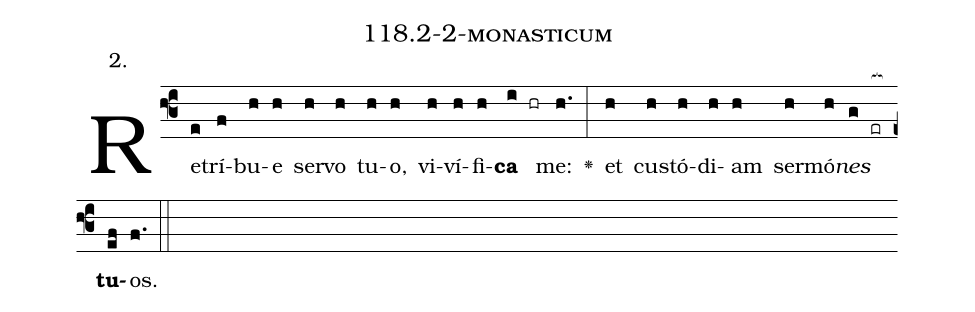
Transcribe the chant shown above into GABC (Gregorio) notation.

name: 118.2-2-monasticum;
annotation: 2.;
%%
(f3)Re(e)trí(f)bu(h)e(h) ser(h)vo(h) tu(h)o,(h) vi(h)ví(h)fi(h)<b>ca</b>(i hr) me:(h.) <v>\greheightstar</v>(:) et(h) cus(h)tó(h)di(h)am(h) ser(h)mó(h)<i>nes</i>(g er[ocb:1{]) <b>tu</b>(ef[ocb:0}])os.(f.) (::)


%E(h) u(h) o(h) u(g) a(ef) e.(f.) (::)
